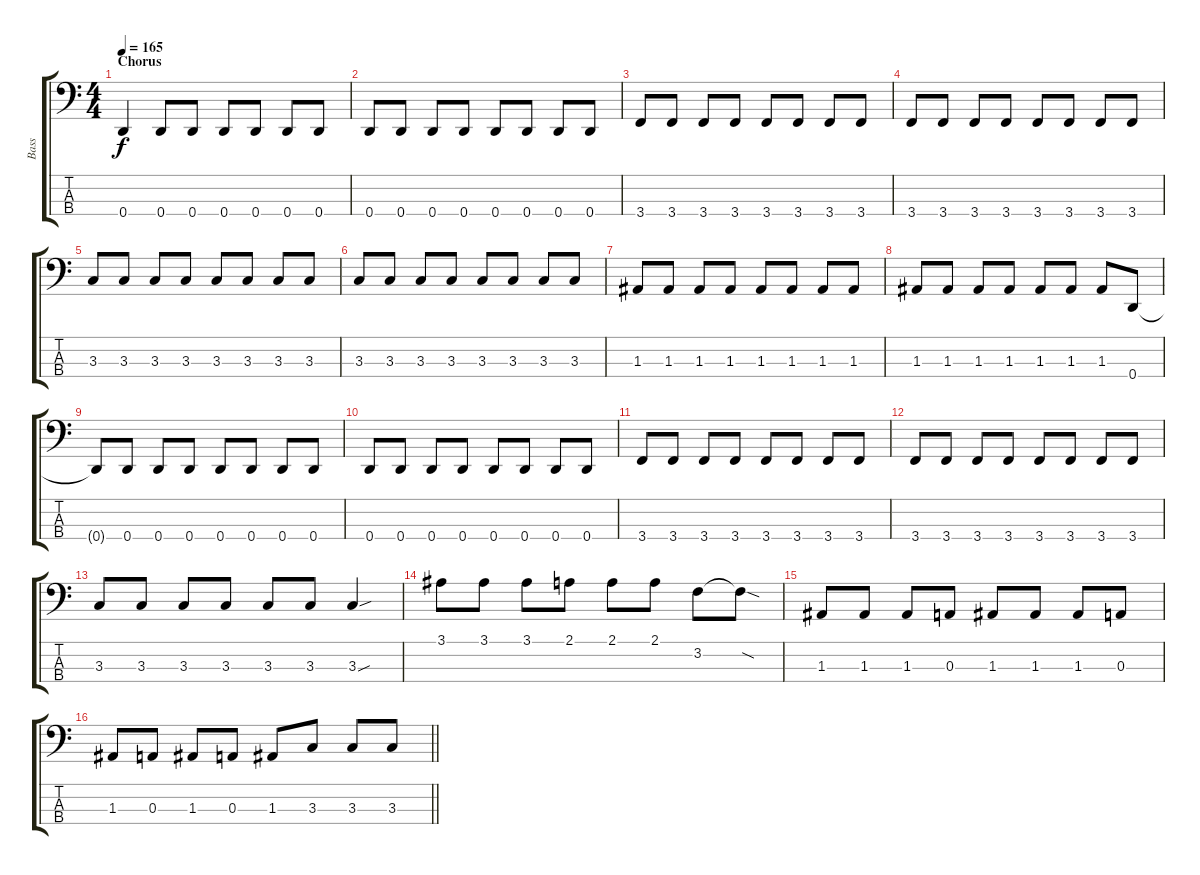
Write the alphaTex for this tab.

\track ("Bass" "Bass") {instrument electricbassfinger}
\staff {score tabs}
\tuning (G2 D2 A1 D1) {hide}
\ts (4 4)
\section ("" "Chorus")
\tempo 165
\clef f4
\ks c
0.4.4{dy f} 0.4.8 0.4.8 0.4.8 0.4.8 0.4.8 0.4.8 |
0.4.8 0.4.8 0.4.8 0.4.8 0.4.8 0.4.8 0.4.8 0.4.8 |
3.4.8 3.4.8 3.4.8 3.4.8 3.4.8 3.4.8 3.4.8 3.4.8 |
3.4.8 3.4.8 3.4.8 3.4.8 3.4.8 3.4.8 3.4.8 3.4.8 |
3.3.8 3.3.8 3.3.8 3.3.8 3.3.8 3.3.8 3.3.8 3.3.8 |
3.3.8 3.3.8 3.3.8 3.3.8 3.3.8 3.3.8 3.3.8 3.3.8 |
1.3.8 1.3.8 1.3.8 1.3.8 1.3.8 1.3.8 1.3.8 1.3.8 |
1.3.8 1.3.8 1.3.8 1.3.8 1.3.8 1.3.8 1.3.8 0.4.8 |
0.4{t}.8 0.4.8 0.4.8 0.4.8 0.4.8 0.4.8 0.4.8 0.4.8 |
0.4.8 0.4.8 0.4.8 0.4.8 0.4.8 0.4.8 0.4.8 0.4.8 |
3.4.8 3.4.8 3.4.8 3.4.8 3.4.8 3.4.8 3.4.8 3.4.8 |
3.4.8 3.4.8 3.4.8 3.4.8 3.4.8 3.4.8 3.4.8 3.4.8 |
3.3.8 3.3.8 3.3.8 3.3.8 3.3.8 3.3.8 3.3{sou}.4 |
3.1.8 3.1.8 3.1.8 2.1.8 2.1.8 2.1.8 3.2.8 3.2{sod t}.8 |
1.3.8 1.3.8 1.3.8 0.3.8 1.3.8 1.3.8 1.3.8 0.3.8 |
\barLineRight lightlight
1.3.8 0.3.8 1.3.8 0.3.8 1.3.8 3.3.8 3.3.8 3.3.8
